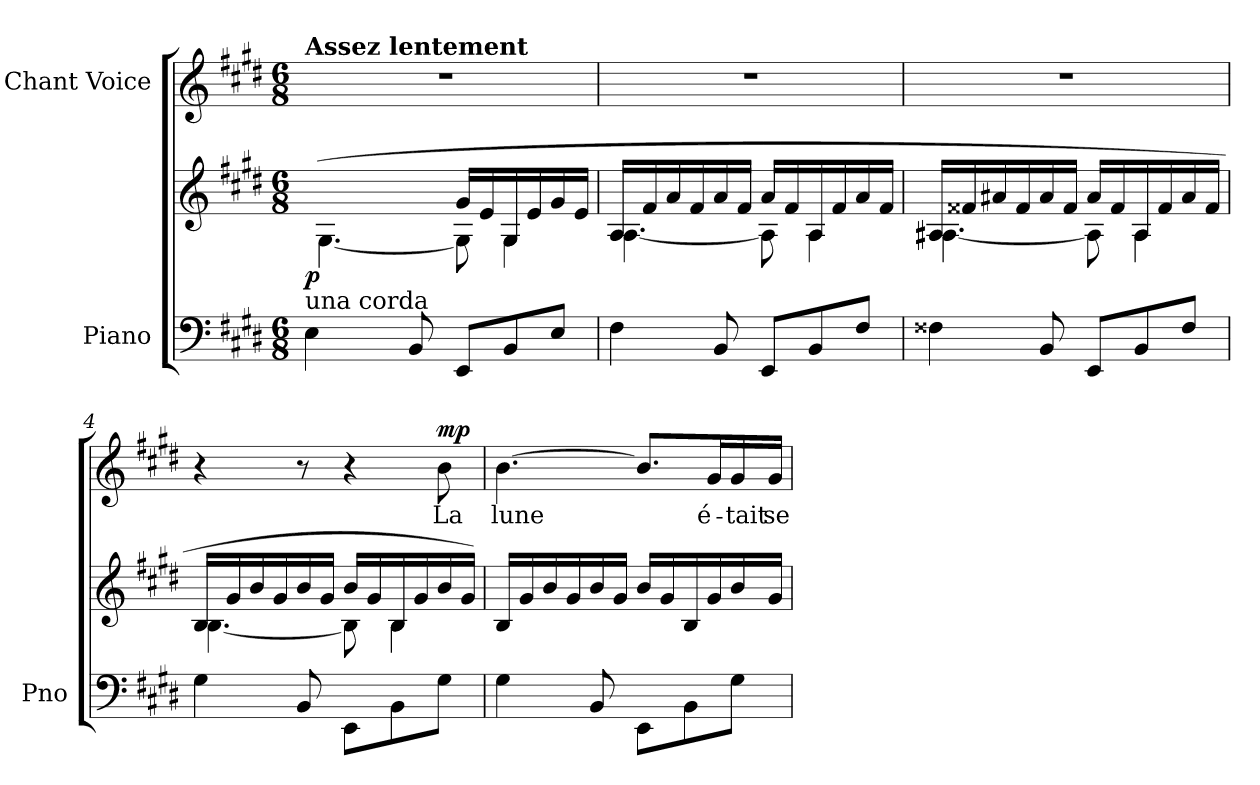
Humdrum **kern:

**kern	**kern	**dynam	**kern	**text	**dynam
*part2	*part2	*part2	*part1	*part1	*part1
*staff3	*staff2	*staff2/3	*staff1	*staff1	*staff1
*I"Piano	*	*	*I"Chant Voice	*	*
*I'Pno	*	*	*	*	*
*clefF4	*clefG2	*	*clefG2	*	*
*k[f#c#g#d#]	*k[f#c#g#d#]	*	*k[f#c#g#d#]	*	*
*M6/8	*M6/8	*	*M6/8	*	*
=1	=1	=1	=1	=1	=1
*	*^	*	*	*	*
!	!	!	!	!LO:TX:a:B:t=Assez lentement	!	!
!LO:TX:a:t=una corda	!	!	!	!	!	!
!	!	!	!LO:DY:b	!	!	!
4E\	(>16G#/LLyy	[4.G#\	p	2.r	.	.
.	16e/	.	.	.	.	.
.	16g#/	.	.	.	.	.
.	16e/	.	.	.	.	.
8BB/	16g#/	.	.	.	.	.
.	16e/JJ	.	.	.	.	.
8EE/L	16g#/LL	8G#\]	.	.	.	.
.	16e/	.	.	.	.	.
8BB/	16G#/	4G#\	.	.	.	.
.	16e/	.	.	.	.	.
8E/J	16g#/	.	.	.	.	.
.	16e/JJ	.	.	.	.	.
=2	=2	=2	=2	=2	=2	=2
!	!LO:N:head=solid	!	!	!	!	!
4F#\	16A/LL	[4.A\	.	2.r	.	.
.	16f#/	.	.	.	.	.
.	16a/	.	.	.	.	.
.	16f#/	.	.	.	.	.
8BB/	16a/	.	.	.	.	.
.	16f#/JJ	.	.	.	.	.
8EE/L	16a/LL	8A\]	.	.	.	.
.	16f#/	.	.	.	.	.
8BB/	16A/	4A\	.	.	.	.
.	16f#/	.	.	.	.	.
8F#/J	16a/	.	.	.	.	.
.	16f#/JJ	.	.	.	.	.
=3	=3	=3	=3	=3	=3	=3
!	!LO:N:head=solid	!	!	!	!	!
4F##X\	16A#X/LL	[4.A#\	.	2.r	.	.
.	16f##X/	.	.	.	.	.
.	16a#X/	.	.	.	.	.
.	16f##/	.	.	.	.	.
8BB/	16a#/	.	.	.	.	.
.	16f##/JJ	.	.	.	.	.
8EE/L	16a#/LL	8A#\]	.	.	.	.
.	16f##/	.	.	.	.	.
8BB/	16A#/	4A#\	.	.	.	.
.	16f##/	.	.	.	.	.
8F##/J	16a#/	.	.	.	.	.
.	16f##/JJ	.	.	.	.	.
!!LO:LB:g=z
=4	=4	=4	=4	=4	=4	=4
!	!LO:N:head=solid	!	!	!	!	!
4G#\	16B/LL	[4.B\	.	4r	.	.
.	16g#/	.	.	.	.	.
.	16b/	.	.	.	.	.
.	16g#/	.	.	.	.	.
8BB/	16b/	.	.	8r	.	.
.	16g#/JJ	.	.	.	.	.
8EE\L	16b/LL	8B\]	.	4r	.	.
.	16g#/	.	.	.	.	.
8BB\	16B/	4B\	.	.	.	.
.	16g#/	.	.	.	.	.
!	!	!	!	!	!LO:LY:b	!LO:DY:a
8G#\J	16b/	.	.	8b\	La	mp
.	16g#/JJ)	.	.	.	.	.
*	*v	*v	*	*	*	*
=5	=5	=5	=5	=5	=5
!	!	!	!	!LO:LY:b	!
4G#\	16B/LL	.	[4.b\	lune	.
.	16g#/	.	.	.	.
.	16b/	.	.	.	.
.	16g#/	.	.	.	.
8BB/	16b/	.	.	.	.
.	16g#/JJ	.	.	.	.
8EE\L	16b/LL	.	8.b/L]	.	.
.	16g#/	.	.	.	.
8BB\	16B/	.	.	.	.
!	!	!	!	!LO:LY:b	!
.	16g#/	.	16g#/L	é-	.
!	!	!	!	!LO:LY:b	!
8G#\J	16b/	.	16g#/	-tait	.
!	!	!	!	!LO:LY:b	!
.	16g#/JJ	.	16g#/JJ	se-	.
=	=	=	=	=	=
*-	*-	*-	*-	*-	*-
